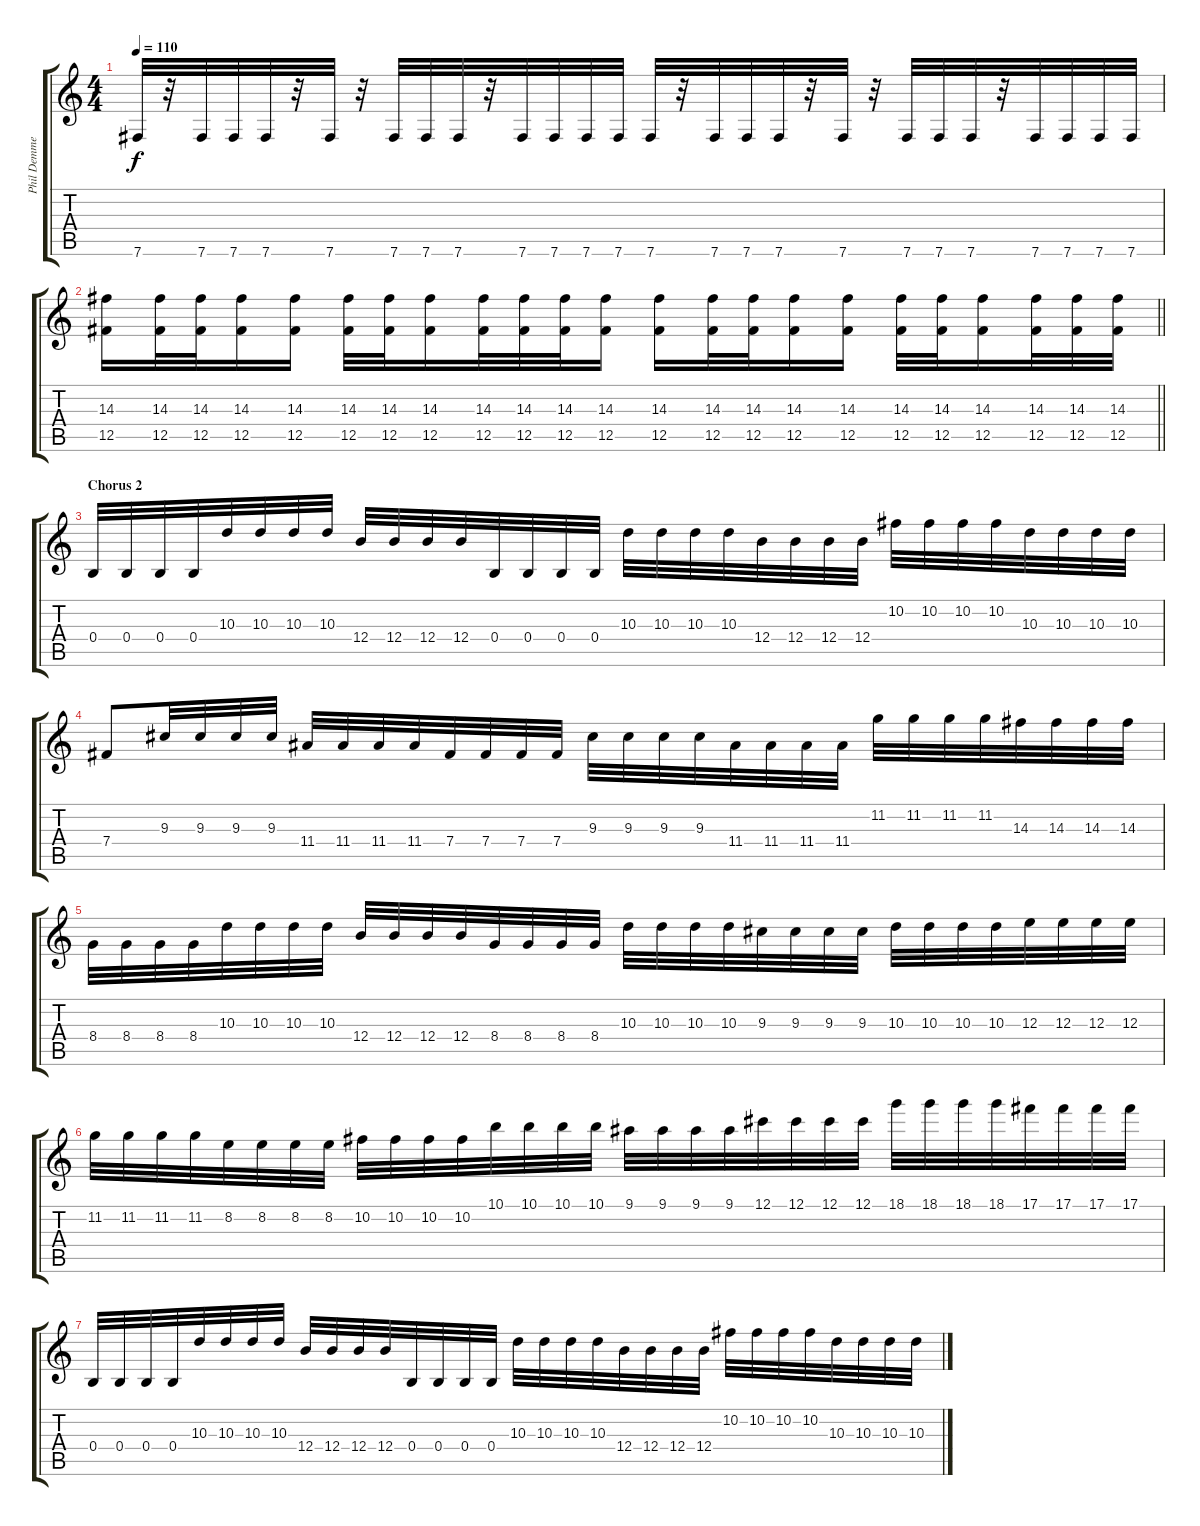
\track ("Phil Demmel" "Phil Demme") {instrument distortionguitar}
\staff {score tabs}
\tuning (Db4 Ab3 E3 B2 Gb2 B1) {hide}
\ts (4 4)
\tempo 110
\clef g2
\ks c
7.6.32{dy f} r.32 7.6.32 7.6.32 7.6.32 r.32 7.6.32 r.32 7.6.32 7.6.32 7.6.32 r.32 7.6.32 7.6.32 7.6.32 7.6.32 7.6.32 r.32 7.6.32 7.6.32 7.6.32 r.32 7.6.32 r.32 7.6.32 7.6.32 7.6.32 r.32 7.6.32 7.6.32 7.6.32 7.6.32 |
\barLineRight lightlight
(14.3 12.5).16 (14.3 12.5).32 (14.3 12.5).32 (14.3 12.5).16 (14.3 12.5).16 (14.3 12.5).32 (14.3 12.5).32 (14.3 12.5).16 (14.3 12.5).32 (14.3 12.5).32 (14.3 12.5).32 (14.3 12.5).16 (14.3 12.5).16 (14.3 12.5).32 (14.3 12.5).32 (14.3 12.5).16 (14.3 12.5).16 (14.3 12.5).32 (14.3 12.5).32 (14.3 12.5).16 (14.3 12.5).32 (14.3 12.5).32 (14.3 12.5).32 |
\section ("" "Chorus 2")
0.4.32 0.4.32 0.4.32 0.4.32 10.3.32 10.3.32 10.3.32 10.3.32 12.4.32 12.4.32 12.4.32 12.4.32 0.4.32 0.4.32 0.4.32 0.4.32 10.3.32 10.3.32 10.3.32 10.3.32 12.4.32 12.4.32 12.4.32 12.4.32 10.2.32 10.2.32 10.2.32 10.2.32 10.3.32 10.3.32 10.3.32 10.3.32 |
7.4.8 9.3.32 9.3.32 9.3.32 9.3.32 11.4.32 11.4.32 11.4.32 11.4.32 7.4.32 7.4.32 7.4.32 7.4.32 9.3.32 9.3.32 9.3.32 9.3.32 11.4.32 11.4.32 11.4.32 11.4.32 11.2.32 11.2.32 11.2.32 11.2.32 14.3.32 14.3.32 14.3.32 14.3.32 |
8.4.32 8.4.32 8.4.32 8.4.32 10.3.32 10.3.32 10.3.32 10.3.32 12.4.32 12.4.32 12.4.32 12.4.32 8.4.32 8.4.32 8.4.32 8.4.32 10.3.32 10.3.32 10.3.32 10.3.32 9.3.32 9.3.32 9.3.32 9.3.32 10.3.32 10.3.32 10.3.32 10.3.32 12.3.32 12.3.32 12.3.32 12.3.32 |
11.2.32 11.2.32 11.2.32 11.2.32 8.2.32 8.2.32 8.2.32 8.2.32 10.2.32 10.2.32 10.2.32 10.2.32 10.1.32 10.1.32 10.1.32 10.1.32 9.1.32 9.1.32 9.1.32 9.1.32 12.1.32 12.1.32 12.1.32 12.1.32 18.1.32 18.1.32 18.1.32 18.1.32 17.1.32 17.1.32 17.1.32 17.1.32 |
0.4.32 0.4.32 0.4.32 0.4.32 10.3.32 10.3.32 10.3.32 10.3.32 12.4.32 12.4.32 12.4.32 12.4.32 0.4.32 0.4.32 0.4.32 0.4.32 10.3.32 10.3.32 10.3.32 10.3.32 12.4.32 12.4.32 12.4.32 12.4.32 10.2.32 10.2.32 10.2.32 10.2.32 10.3.32 10.3.32 10.3.32 10.3.32
